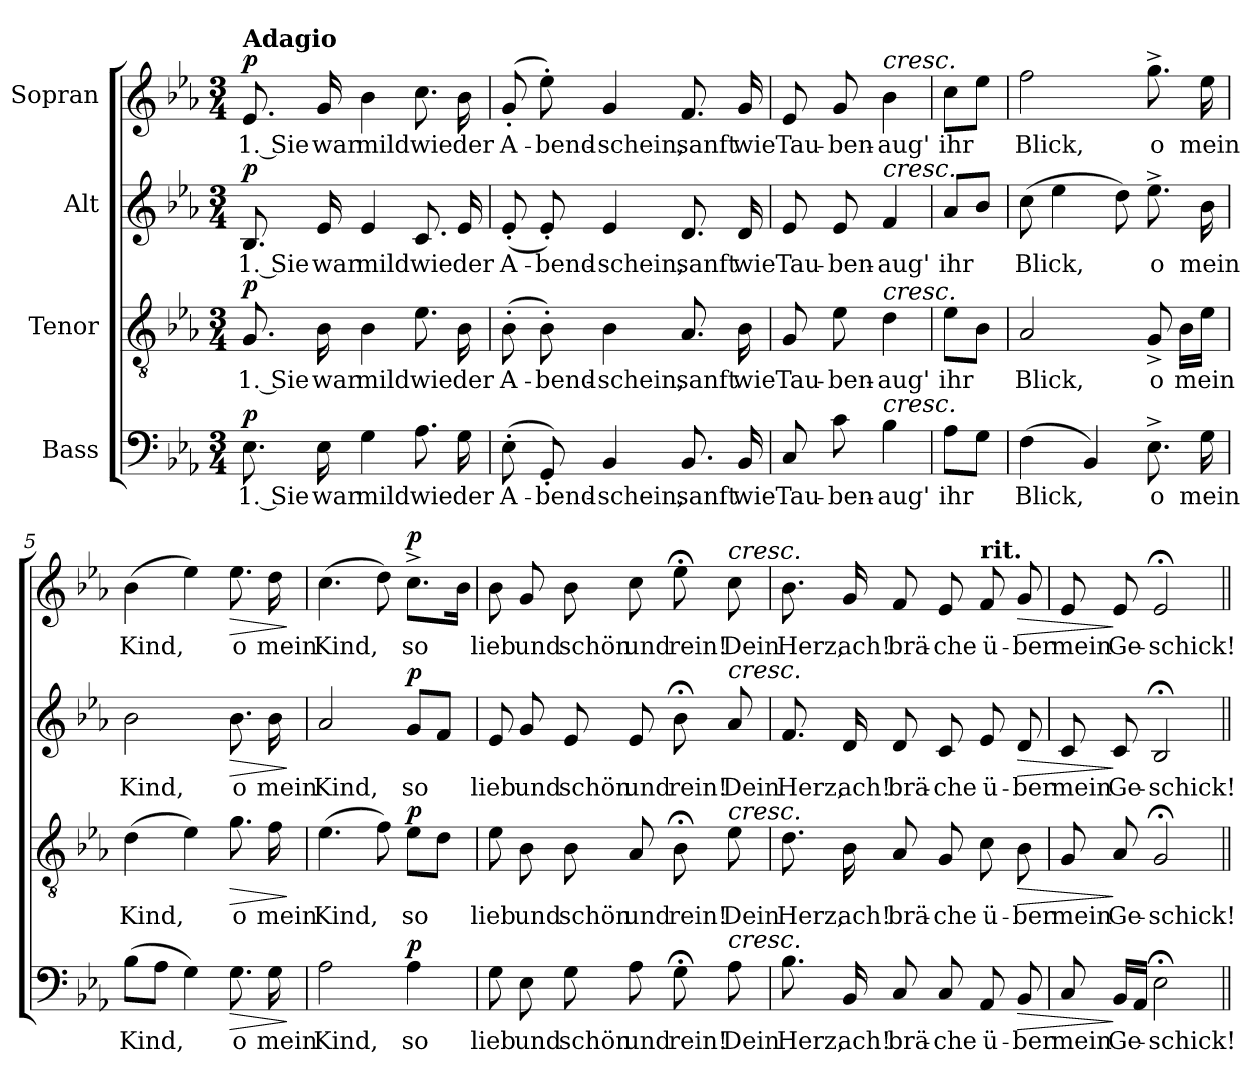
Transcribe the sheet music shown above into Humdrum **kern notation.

**kern	**text	**dynam	**kern	**text	**dynam	**kern	**text	**dynam	**kern	**text	**dynam
*part4	*part4	*part4	*part3	*part3	*part3	*part2	*part2	*part2	*part1	*part1	*part1
*staff4	*staff4	*staff4	*staff3	*staff3	*staff3	*staff2	*staff2	*staff2	*staff1	*staff1	*staff1
*I"Bass	*	*	*I"Tenor	*	*	*I"Alt	*	*	*I"Sopran	*	*
*clefF4	*	*	*clefGv2	*	*	*clefG2	*	*	*clefG2	*	*
*k[b-e-a-]	*	*	*k[b-e-a-]	*	*	*k[b-e-a-]	*	*	*k[b-e-a-]	*	*
*M3/4	*	*	*M3/4	*	*	*M3/4	*	*	*M3/4	*	*
=1	=1	=1	=1	=1	=1	=1	=1	=1	=1	=1	=1
!	!	!	!	!	!	!	!	!	!LO:TX:a:B:t=Adagio	!	!
!	!LO:LY:b	!LO:DY:a	!	!LO:LY:b	!LO:DY:a	!	!LO:LY:b	!LO:DY:a	!	!LO:LY:b	!LO:DY:a
8.E-\	1. Sie	p	8.G/	1. Sie	p	8.B-/	1. Sie	p	8.e-/	1. Sie	p
!	!LO:LY:b	!	!	!LO:LY:b	!	!	!LO:LY:b	!	!	!LO:LY:b	!
16E-\	war	.	16B-\	war	.	16e-/	war	.	16g/	war	.
!	!LO:LY:b	!	!	!LO:LY:b	!	!	!LO:LY:b	!	!	!LO:LY:b	!
4G\	mild	.	4B-\	mild	.	4e-/	mild	.	4b-\	mild	.
!	!LO:LY:b	!	!	!LO:LY:b	!	!	!LO:LY:b	!	!	!LO:LY:b	!
8.A-\	wie	.	8.e-\	wie	.	8.c/	wie	.	8.cc\	wie	.
!	!LO:LY:b	!	!	!LO:LY:b	!	!	!LO:LY:b	!	!	!LO:LY:b	!
16G\	der	.	16B-\	der	.	16e-/	der	.	16b-\	der	.
=2	=2	=2	=2	=2	=2	=2	=2	=2	=2	=2	=2
!	!LO:LY:b	!	!	!LO:LY:b	!	!	!LO:LY:b	!	!	!LO:LY:b	!
(8E-'\	A-	.	(8B-'\	A-	.	(8e-'/	A-	.	(8g'/	A-	.
!	!LO:LY:b	!	!	!LO:LY:b	!	!	!LO:LY:b	!	!	!LO:LY:b	!
8GG'/)	-bend-	.	8B-'\)	-bend-	.	8e-'/)	-bend-	.	8ee-'\)	-bend-	.
!	!LO:LY:b	!	!	!LO:LY:b	!	!	!LO:LY:b	!	!	!LO:LY:b	!
4BB-/	-schein,	.	4B-\	-schein,	.	4e-/	-schein,	.	4g/	-schein,	.
!	!LO:LY:b	!	!	!LO:LY:b	!	!	!LO:LY:b	!	!	!LO:LY:b	!
8.BB-/	sanft	.	8.A-/	sanft	.	8.d/	sanft	.	8.f/	sanft	.
!	!LO:LY:b	!	!	!LO:LY:b	!	!	!LO:LY:b	!	!	!LO:LY:b	!
16BB-/	wie	.	16B-\	wie	.	16d/	wie	.	16g/	wie	.
=3	=3	=3	=3	=3	=3	=3	=3	=3	=3	=3	=3
!	!LO:LY:b	!	!	!LO:LY:b	!	!	!LO:LY:b	!	!	!LO:LY:b	!
8C/	Tau-	.	8G/	Tau-	.	8e-/	Tau-	.	8e-/	Tau-	.
!	!LO:LY:b	!	!	!LO:LY:b	!	!	!LO:LY:b	!	!	!LO:LY:b	!
8c\	-ben-	.	8e-\	-ben-	.	8e-/	-ben-	.	8g/	-ben-	.
!	!	!	!	!	!	!	!	!	!LO:TX:a:i:t=cresc.	!	!
!	!	!	!	!	!	!LO:TX:a:i:t=cresc.	!	!	!	!	!
!	!	!	!LO:TX:a:i:t=cresc.	!	!	!	!	!	!	!	!
!LO:TX:a:i:t=cresc.	!	!	!	!	!	!	!	!	!	!	!
!	!LO:LY:b	!	!	!LO:LY:b	!	!	!LO:LY:b	!	!	!LO:LY:b	!
4B-\	-aug'	.	4d\	-aug'	.	4f/	-aug'	.	4b-\	-aug'	.
!!LO:LB:g=z
=3X1	=3X1	=3X1	=3X1	=3X1	=3X1	=3X1	=3X1	=3X1	=3X1	=3X1	=3X1
!	!LO:LY:b	!	!	!LO:LY:b	!	!	!LO:LY:b	!	!	!LO:LY:b	!
8A-\L	ihr	.	8e-\L	ihr	.	8a-/L	ihr	.	8cc\L	ihr	.
8G\J	.	.	8B-\J	.	.	8b-/J	.	.	8ee-\J	.	.
=4	=4	=4	=4	=4	=4	=4	=4	=4	=4	=4	=4
!	!LO:LY:b	!	!	!LO:LY:b	!	!	!LO:LY:b	!	!	!LO:LY:b	!
(4F\	Blick,	.	2A-/	Blick,	.	(8cc\	Blick,	.	2ff\	Blick,	.
.	.	.	.	.	.	4ee-\	.	.	.	.	.
4BB-/)	.	.	.	.	.	.	.	.	.	.	.
.	.	.	.	.	.	8dd\)	.	.	.	.	.
!	!LO:LY:b	!	!	!LO:LY:b	!	!	!LO:LY:b	!	!	!LO:LY:b	!
8.E-^\	o	.	8G^/	o	.	8.ee-^\	o	.	8.gg^\	o	.
!	!	!	!	!LO:LY:b	!	!	!	!	!	!	!
.	.	.	16B-\LL	mein	.	.	.	.	.	.	.
!	!LO:LY:b	!	!	!	!	!	!LO:LY:b	!	!	!LO:LY:b	!
16G\	mein	.	16e-\JJ	.	.	16b-\	mein	.	16ee-\	mein	.
=5	=5	=5	=5	=5	=5	=5	=5	=5	=5	=5	=5
!	!LO:LY:b	!	!	!LO:LY:b	!	!	!LO:LY:b	!	!	!LO:LY:b	!
(8B-\L	Kind,	.	(4d\	Kind,	.	2b-\	Kind,	.	(4b-\	Kind,	.
8A-\J	.	.	.	.	.	.	.	.	.	.	.
4G\)	.	.	4e-\)	.	.	.	.	.	4ee-\)	.	.
!	!LO:LY:b	!LO:HP:b	!	!LO:LY:b	!LO:HP:b	!	!LO:LY:b	!LO:HP:b	!	!LO:LY:b	!LO:HP:b
8.G\	o	>	8.g\	o	>	8.b-\	o	>	8.ee-\	o	>
!	!LO:LY:b	!	!	!LO:LY:b	!	!	!LO:LY:b	!	!	!LO:LY:b	!
16G\	mein	.	16f\	mein	.	16b-\	mein	.	16dd\	mein	.
.	.	]	.	.	]	.	.	]	.	.	]
=6	=6	=6	=6	=6	=6	=6	=6	=6	=6	=6	=6
!	!LO:LY:b	!	!	!LO:LY:b	!	!	!LO:LY:b	!	!	!LO:LY:b	!
2A-\	Kind,	.	(4.e-\	Kind,	.	2a-/	Kind,	.	(4.cc\	Kind,	.
.	.	.	8f\)	.	.	.	.	.	8dd\)	.	.
!	!LO:LY:b	!LO:DY:a	!	!LO:LY:b	!LO:DY:a	!	!LO:LY:b	!LO:DY:a	!	!LO:LY:b	!LO:DY:a
4A-\	so	p	8e-\L	so	p	8g/L	so	p	8.cc^\L	so	p
.	.	.	8d\J	.	.	8f/J	.	.	.	.	.
.	.	.	.	.	.	.	.	.	16b-\Jk	.	.
!!LO:LB:g=z
=7	=7	=7	=7	=7	=7	=7	=7	=7	=7	=7	=7
!	!LO:LY:b	!	!	!LO:LY:b	!	!	!LO:LY:b	!	!	!LO:LY:b	!
8G\	lieb	.	8e-\	lieb	.	8e-/	lieb	.	8b-\	lieb	.
!	!LO:LY:b	!	!	!LO:LY:b	!	!	!LO:LY:b	!	!	!LO:LY:b	!
8E-\	und	.	8B-\	und	.	8g/	und	.	8g/	und	.
!	!LO:LY:b	!	!	!LO:LY:b	!	!	!LO:LY:b	!	!	!LO:LY:b	!
8G\	schön	.	8B-\	schön	.	8e-/	schön	.	8b-\	schön	.
!	!LO:LY:b	!	!	!LO:LY:b	!	!	!LO:LY:b	!	!	!LO:LY:b	!
8A-\	und	.	8A-/	und	.	8e-/	und	.	8cc\	und	.
!	!LO:LY:b	!	!	!LO:LY:b	!	!	!LO:LY:b	!	!	!LO:LY:b	!
8G;<\	rein!	.	8B-;<\	rein!	.	8b-;<\	rein!	.	8ee-;<\	rein!	.
!	!	!	!	!	!	!	!	!	!LO:TX:a:i:t=cresc.	!	!
!	!	!	!	!	!	!LO:TX:a:i:t=cresc.	!	!	!	!	!
!	!	!	!LO:TX:a:i:t=cresc.	!	!	!	!	!	!	!	!
!LO:TX:a:i:t=cresc.	!	!	!	!	!	!	!	!	!	!	!
!	!LO:LY:b	!	!	!LO:LY:b	!	!	!LO:LY:b	!	!	!LO:LY:b	!
8A-\	Dein	.	8e-\	Dein	.	8a-/	Dein	.	8cc\	Dein	.
=8	=8	=8	=8	=8	=8	=8	=8	=8	=8	=8	=8
!	!LO:LY:b	!	!	!LO:LY:b	!	!	!LO:LY:b	!	!	!LO:LY:b	!
8.B-\	Herz,	.	8.d\	Herz,	.	8.f/	Herz,	.	8.b-\	Herz,	.
!	!LO:LY:b	!	!	!LO:LY:b	!	!	!LO:LY:b	!	!	!LO:LY:b	!
16BB-/	ach!	.	16B-\	ach!	.	16d/	ach!	.	16g/	ach!	.
!	!LO:LY:b	!	!	!LO:LY:b	!	!	!LO:LY:b	!	!	!LO:LY:b	!
8C/	brä-	.	8A-/	brä-	.	8d/	brä-	.	8f/	brä-	.
!	!LO:LY:b	!	!	!LO:LY:b	!	!	!LO:LY:b	!	!	!LO:LY:b	!
8C/	-che	.	8G/	-che	.	8c/	-che	.	8e-/	-che	.
!	!	!	!	!	!	!	!	!	!LO:TX:a:B:t=rit.	!	!
!	!LO:LY:b	!	!	!LO:LY:b	!	!	!LO:LY:b	!	!	!LO:LY:b	!
8AA-/	ü-	.	8c\	ü-	.	8e-/	ü-	.	8f/	ü-	.
!	!LO:LY:b	!LO:HP:b	!	!LO:LY:b	!LO:HP:b	!	!LO:LY:b	!LO:HP:b	!	!LO:LY:b	!LO:HP:b
8BB-/	-ber	>	8B-\	-ber	>	8d/	-ber	>	8g/	-ber	>
=9	=9	=9	=9	=9	=9	=9	=9	=9	=9	=9	=9
!	!LO:LY:b	!	!	!LO:LY:b	!	!	!LO:LY:b	!	!	!LO:LY:b	!
8C/	mein	.	8G/	mein	.	8c/	mein	.	8e-/	mein	.
!	!LO:LY:b	!	!	!LO:LY:b	!	!	!LO:LY:b	!	!	!LO:LY:b	!
16BB-/LL	Ge-	]	8A-/	Ge-	]	8c/	Ge-	]	8e-/	Ge-	]
16AA-/JJ	.	.	.	.	.	.	.	.	.	.	.
!	!LO:LY:b	!	!	!LO:LY:b	!	!	!LO:LY:b	!	!	!LO:LY:b	!
2E-;<\	-schick!	.	2G;</	-schick!	.	2B-;</	-schick!	.	2e-;</	-schick!	.
=||	=||	=||	=||	=||	=||	=||	=||	=||	=||	=||	=||
*-	*-	*-	*-	*-	*-	*-	*-	*-	*-	*-	*-
